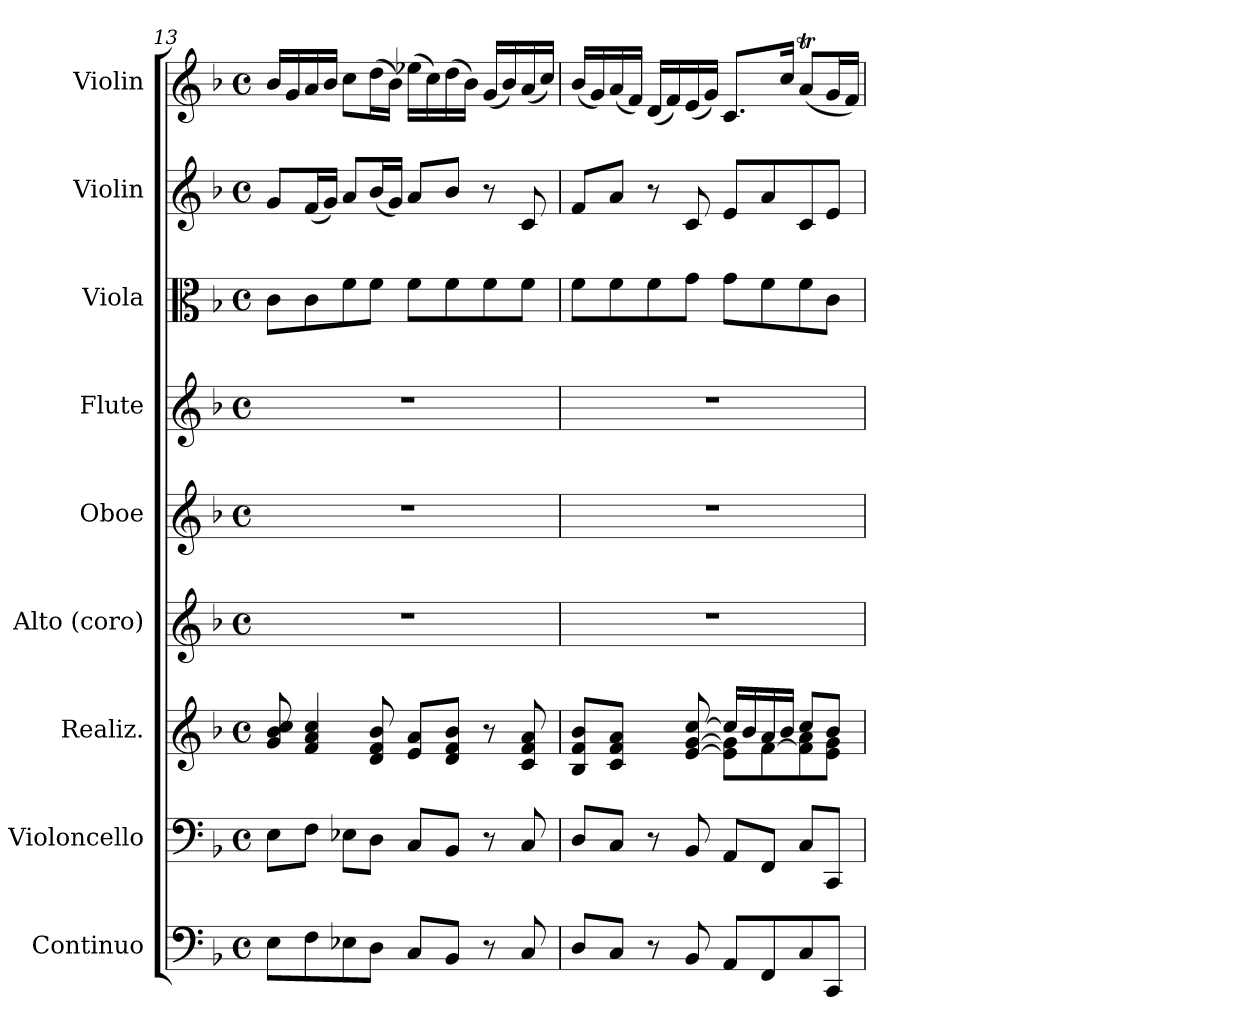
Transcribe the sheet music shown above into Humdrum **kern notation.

**kern	**kern	**kern	**kern	**kern	**kern	**kern	**kern	**kern
*part9	*part8	*part7	*part6	*part5	*part4	*part3	*part2	*part1
*staff9	*staff8	*staff7	*staff6	*staff5	*staff4	*staff3	*staff2	*staff1
*I"Continuo	*I"Violoncello	*I"Realiz.	*I"Alto (coro)	*I"Oboe	*I"Flute	*I"Viola	*I"Violin	*I"Violin
*I'Cto.	*I'Vc.	*	*I'A.	*I'Ob.	*I'Fl.	*I'Vla.	*I'Vln.	*I'Vln.
!!LO:PB:g=z
*clefF4	*clefF4	*clefG2	*clefG2	*clefG2	*clefG2	*clefC3	*clefG2	*clefG2
*ITrd7c12	*	*	*	*	*	*	*	*
*k[b-]	*k[b-]	*k[b-]	*k[b-]	*k[b-]	*k[b-]	*k[b-]	*k[b-]	*k[b-]
*M4/4	*M4/4	*M4/4	*M4/4	*M4/4	*M4/4	*M4/4	*M4/4	*M4/4
*met(c)	*met(c)	*met(c)	*met(c)	*met(c)	*met(c)	*met(c)	*met(c)	*met(c)
=13	=13	=13	=13	=13	=13	=13	=13	=13
8EE\L	8E\L	8g/ 8b-/ 8cc/	1r	1r	1r	8c\L	8g/L	16b-/LL
.	.	.	.	.	.	.	.	16g/
8FF\	8F\J	4f/ 4a/ 4cc/	.	.	.	8c\	(16f/L	16a/
.	.	.	.	.	.	.	16g/JJ)	16b-/JJ
8EE-X\	8E-X\L	.	.	.	.	8f\	8a/L	8cc\L
8DD\J	8D\J	8d/ 8f/ 8b-/	.	.	.	8f\J	(16b-/L	(16dd\L
.	.	.	.	.	.	.	16g/JJ)	16b-\JJ)
8CC/L	8C/L	8e/ 8a/L	.	.	.	8f\L	8a/L	(16ee-X\LL
.	.	.	.	.	.	.	.	16cc\)
8BBB-/J	8BB-/J	8d/ 8f/ 8b-/J	.	.	.	8f\	8b-/J	(16dd\
.	.	.	.	.	.	.	.	16b-\JJ)
8r	8r	8r	.	.	.	8f\	8r	(16g/LL
.	.	.	.	.	.	.	.	16b-/)
8CC/	8C/	8c/ 8f/ 8a/	.	.	.	8f\J	8c/	(16a/
.	.	.	.	.	.	.	.	16cc/JJ)
=14	=14	=14	=14	=14	=14	=14	=14	=14
*	*	*^	*	*	*	*	*	*
8DD/L	8D/L	8B-/ 8f/ 8b-/L	2ryy	1r	1r	1r	8f\L	8f/L	(16b-/LL
.	.	.	.	.	.	.	.	.	16g/)
8CC/J	8C/J	8c/ 8f/ 8a/J	.	.	.	.	8f\	8a/J	(16a/
.	.	.	.	.	.	.	.	.	16f/JJ)
8r	8r	8ryy	.	.	.	.	8f\	8r	(16d/LL
.	.	.	.	.	.	.	.	.	16f/)
8BBB-/	8BB-/	[8e/ [8g/ [8cc/	.	.	.	.	8g\J	8c/	(16e/
.	.	.	.	.	.	.	.	.	16g/JJ)
8AAA/L	8AA/L	8e\] 8g\]L	16cc/LL]	.	.	.	8g\L	8e/L	8.c/L
.	.	.	16b-/	.	.	.	.	.	.
8FFF/	8FF/J	[8f\	16a/	.	.	.	8f\	8a/	.
.	.	.	16b-/JJ	.	.	.	.	.	16cc/Jk
8CC/	8C/L	8f\] 8a\	8cc/L	.	.	.	8f\	8c/	(8at/L
8CCC/J	8CC/J	8e\ 8g\J	8b-/J	.	.	.	8c\J	8e/J	16g/L
.	.	.	.	.	.	.	.	.	16f/JJ)
*	*	*v	*v	*	*	*	*	*	*
=	=	=	=	=	=	=	=	=
*-	*-	*-	*-	*-	*-	*-	*-	*-
